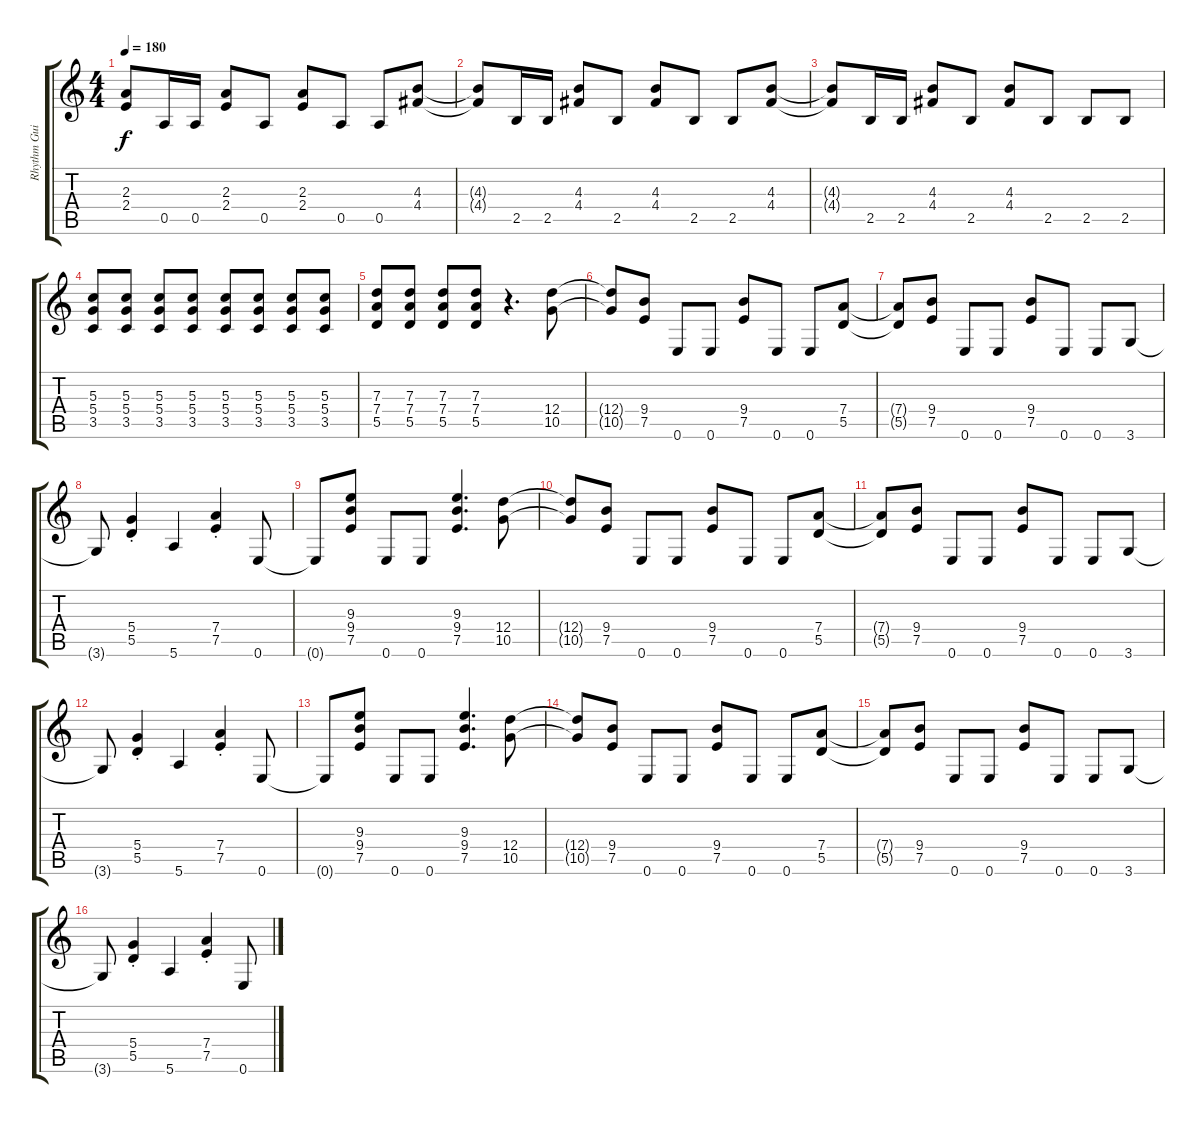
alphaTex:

\track ("Rhythm Guitar" "Rhythm Gui") {instrument distortionguitar}
\staff {score tabs}
\tuning (E4 B3 G3 D3 A2 E2) {hide}
\ts (4 4)
\tempo 180
\clef g2
\ks c
(2.3{t} 2.4{t}).8{dy f} 0.5.16 0.5.16 (2.3 2.4).8 0.5.8 (2.3 2.4).8 0.5.8 0.5.8 (4.3 4.4).8 |
(4.3{t} 4.4{t}).8 2.5.16 2.5.16 (4.3 4.4).8 2.5.8 (4.3 4.4).8 2.5.8 2.5.8 (4.3 4.4).8 |
(4.3{t} 4.4{t}).8 2.5.16 2.5.16 (4.3 4.4).8 2.5.8 (4.3 4.4).8 2.5.8 2.5.8 2.5.8 |
(5.3 5.4 3.5).8 (5.3 5.4 3.5).8 (5.3 5.4 3.5).8 (5.3 5.4 3.5).8 (5.3 5.4 3.5).8 (5.3 5.4 3.5).8 (5.3 5.4 3.5).8 (5.3 5.4 3.5).8 |
(7.3 7.4 5.5).8 (7.3 7.4 5.5).8 (7.3 7.4 5.5).8 (7.3 7.4 5.5).8 r.4{d} (12.4 10.5).8{volume 12} |
(12.4{t} 10.5{t}).8 (9.4 7.5).8 0.6.8 0.6.8 (9.4 7.5).8 0.6.8 0.6.8 (7.4 5.5).8 |
(7.4{t} 5.5{t}).8 (9.4 7.5).8 0.6.8 0.6.8 (9.4 7.5).8 0.6.8 0.6.8 3.6.8 |
3.6{t}.8 (5.4{st} 5.5).4 5.6.4 (7.4{st} 7.5).4 0.6.8 |
0.6{t}.8 (9.3 9.4 7.5).8 0.6.8 0.6.8 (9.3 9.4 7.5).4{d} (12.4 10.5).8 |
(12.4{t} 10.5{t}).8 (9.4 7.5).8 0.6.8 0.6.8 (9.4 7.5).8 0.6.8 0.6.8 (7.4 5.5).8 |
(7.4{t} 5.5{t}).8 (9.4 7.5).8 0.6.8 0.6.8 (9.4 7.5).8 0.6.8 0.6.8 3.6.8 |
3.6{t}.8 (5.4{st} 5.5).4 5.6.4 (7.4{st} 7.5).4 0.6.8 |
0.6{t}.8 (9.3 9.4 7.5).8 0.6.8 0.6.8 (9.3 9.4 7.5).4{d} (12.4 10.5).8 |
(12.4{t} 10.5{t}).8 (9.4 7.5).8 0.6.8 0.6.8 (9.4 7.5).8 0.6.8 0.6.8 (7.4 5.5).8 |
(7.4{t} 5.5{t}).8 (9.4 7.5).8 0.6.8 0.6.8 (9.4 7.5).8 0.6.8 0.6.8 3.6.8 |
3.6{t}.8 (5.4{st} 5.5).4 5.6.4 (7.4{st} 7.5).4 0.6.8
